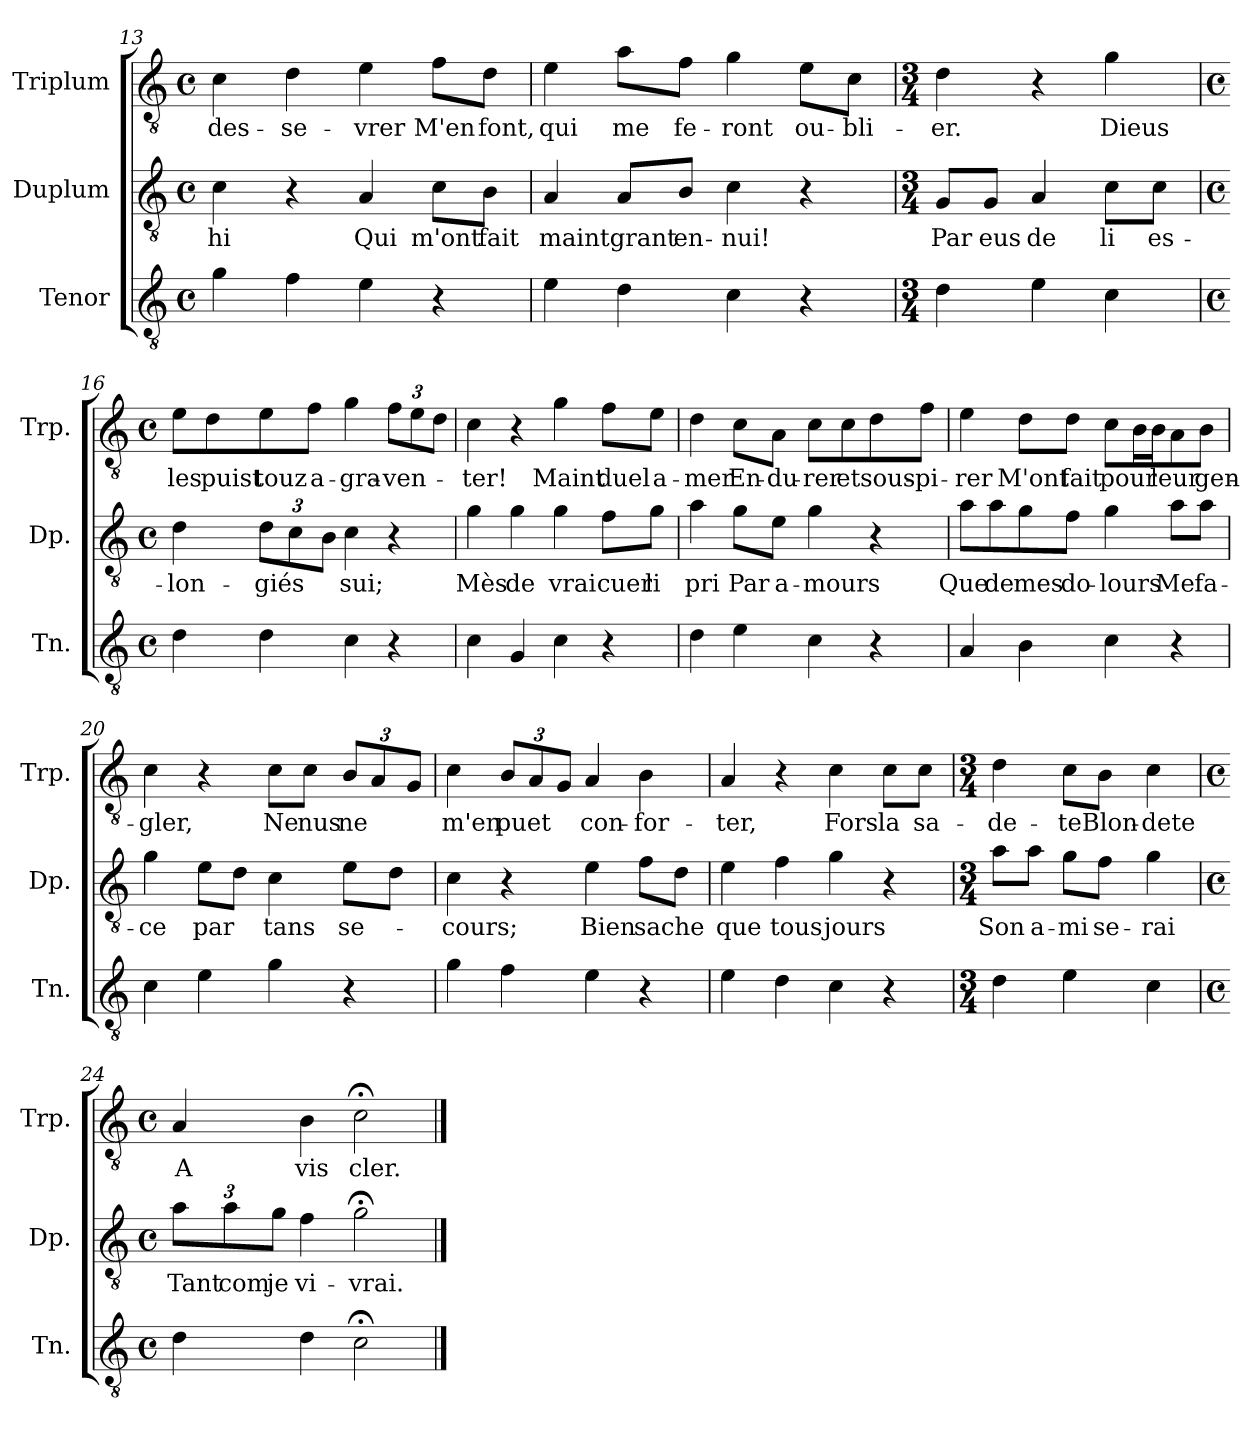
**kern	**kern	**text	**kern	**text
*part3	*part2	*part2	*part1	*part1
*staff3	*staff2	*staff2	*staff1	*staff1
*I"Tenor	*I"Duplum	*	*I"Triplum	*
*I'Tn.	*I'Dp.	*	*I'Trp.	*
*clefGv2	*clefGv2	*	*clefGv2	*
*k[]	*k[]	*	*k[]	*
*M4/4	*M4/4	*	*M4/4	*
*met(c)	*met(c)	*	*met(c)	*
=13	=13	=13	=13	=13
!	!	!LO:LY:b	!	!LO:LY:b
4g\	4c\	-hi	4c\	des-
!	!	!	!	!LO:LY:b
4f\	4r	.	4d\	-se-
!	!	!LO:LY:b	!	!LO:LY:b
4e\	4A/	Qui	4e\	-vrer
!	!	!LO:LY:b	!	!LO:LY:b
4r	8c\L	m'ont	8f\L	M'en
!	!	!LO:LY:b	!	!LO:LY:b
.	8B\J	fait	8d\J	font,
!!LO:LB:g=z
=14	=14	=14	=14	=14
!	!	!LO:LY:b	!	!LO:LY:b
4e\	4A/	maint	4e\	qui
!	!	!LO:LY:b	!	!LO:LY:b
4d\	8A/L	grant	8a\L	me
!	!	!LO:LY:b	!	!LO:LY:b
.	8B/J	en-	8f\J	fe-
!	!	!LO:LY:b	!	!LO:LY:b
4c\	4c\	-nui!	4g\	-ront
!	!	!	!	!LO:LY:b
4r	4r	.	8e\L	ou-
!	!	!	!	!LO:LY:b
.	.	.	8c\J	-bli-
=15	=15	=15	=15	=15
*M3/4	*M3/4	*	*M3/4	*
!	!	!LO:LY:b	!	!LO:LY:b
4d\	8G/L	Par	4d\	-er.
!	!	!LO:LY:b	!	!
.	8G/J	eus	.	.
!	!	!LO:LY:b	!	!
4e\	4A/	de	4r	.
!	!	!LO:LY:b	!	!LO:LY:b
4c\	8c\L	li	4g\	Dieus
!	!	!LO:LY:b	!	!
.	8c\J	es-	.	.
=16	=16	=16	=16	=16
*M4/4	*M4/4	*	*M4/4	*
*met(c)	*met(c)	*	*met(c)	*
!	!	!LO:LY:b	!	!LO:LY:b
4d\	4d\	-lon-	8e\L	les
!	!	!	!	!LO:LY:b
.	.	.	8d\	puist
*	*Xbrackettup	*	*	*
!	!	!LO:LY:b	!	!LO:LY:b
4d\	12d\L	-giés	8e\	touz
.	12c\	.	.	.
!	!	!	!	!LO:LY:b
.	.	.	8f\J	a-
.	12B\J	.	.	.
!	!	!LO:LY:b	!	!LO:LY:b
4c\	4c\	sui;	4g\	-gra-
*	*	*	*Xbrackettup	*
!	!	!	!	!LO:LY:b
4r	4r	.	12f\L	-ven-
.	.	.	12e\	.
.	.	.	12d\J	.
=17	=17	=17	=17	=17
!	!	!LO:LY:b	!	!LO:LY:b
4c\	4g\	Mès	4c\	-ter!
!	!	!LO:LY:b	!	!
4G/	4g\	de	4r	.
!	!	!LO:LY:b	!	!LO:LY:b
4c\	4g\	vrai	4g\	Maint
!	!	!LO:LY:b	!	!LO:LY:b
4r	8f\L	cuer	8f\L	duel
!	!	!LO:LY:b	!	!LO:LY:b
.	8g\J	li	8e\J	a-
!!LO:LB:g=z
=18	=18	=18	=18	=18
!	!	!LO:LY:b	!	!LO:LY:b
4d\	4a\	pri	4d\	-mer
!	!	!LO:LY:b	!	!LO:LY:b
4e\	8g\L	Par	8c\L	En-
!	!	!LO:LY:b	!	!LO:LY:b
.	8e\J	a-	8A\J	-du-
!	!	!LO:LY:b	!	!LO:LY:b
4c\	4g\	-mours	8c\L	-rer
!	!	!	!	!LO:LY:b
.	.	.	8c\	et
!	!	!	!	!LO:LY:b
4r	4r	.	8d\	sous-
!	!	!	!	!LO:LY:b
.	.	.	8f\J	-pi-
=19	=19	=19	=19	=19
!	!	!LO:LY:b	!	!LO:LY:b
4A/	8a\L	Que	4e\	-rer
!	!	!LO:LY:b	!	!
.	8a\	de	.	.
!	!	!LO:LY:b	!	!LO:LY:b
4B\	8g\	mes	8d\L	M'ont
!	!	!LO:LY:b	!	!LO:LY:b
.	8f\J	do-	8d\J	fait
!	!	!LO:LY:b	!	!LO:LY:b
4c\	4g\	-lours	8c\L	pour
*	*	*	*tremolo	*
.	.	.	16B\	.
.	.	.	16B\	.
*	*	*	*Xtremolo	*
!	!	!LO:LY:b	!	!LO:LY:b
4r	8a\L	Me	8A\	leur
!	!	!LO:LY:b	!	!LO:LY:b
.	8a\J	fa-	8B\J	gen-
=20	=20	=20	=20	=20
!	!	!LO:LY:b	!	!LO:LY:b
4c\	4g\	-ce	4c\	-gler,
!	!	!LO:LY:b	!	!
4e\	8e\L	par	4r	.
.	8d\J	.	.	.
!	!	!LO:LY:b	!	!LO:LY:b
4g\	4c\	tans	8c\L	Ne
!	!	!	!	!LO:LY:b
.	.	.	8c\J	nus
!	!	!LO:LY:b	!	!LO:LY:b
4r	8e\L	se-	12B/L	ne
.	.	.	12A/	.
.	8d\J	.	.	.
.	.	.	12G/J	.
!!LO:LB:g=z
=21	=21	=21	=21	=21
!	!	!LO:LY:b	!	!LO:LY:b
4g\	4c\	-cours;	4c\	m'en
!	!	!	!	!LO:LY:b
4f\	4r	.	12B/L	puet
.	.	.	12A/	.
.	.	.	12G/J	.
!	!	!LO:LY:b	!	!LO:LY:b
4e\	4e\	Bien	4A/	con-
!	!	!LO:LY:b	!	!LO:LY:b
4r	8f\L	sache	4B\	-for-
.	8d\J	.	.	.
=22	=22	=22	=22	=22
!	!	!LO:LY:b	!	!LO:LY:b
4e\	4e\	que	4A/	-ter,
!	!	!LO:LY:b	!	!
4d\	4f\	tous	4r	.
!	!	!LO:LY:b	!	!LO:LY:b
4c\	4g\	jours	4c\	Fors
!	!	!	!	!LO:LY:b
4r	4r	.	8c\L	la
!	!	!	!	!LO:LY:b
.	.	.	8c\J	sa-
=23	=23	=23	=23	=23
*M3/4	*M3/4	*	*M3/4	*
!	!	!LO:LY:b	!	!LO:LY:b
4d\	8a\L	Son	4d\	-de-
!	!	!LO:LY:b	!	!
.	8a\J	a-	.	.
!	!	!LO:LY:b	!	!LO:LY:b
4e\	8g\L	-mi	8c\L	-te
!	!	!LO:LY:b	!	!LO:LY:b
.	8f\J	se-	8B\J	Blon-
!	!	!LO:LY:b	!	!LO:LY:b
4c\	4g\	-rai	4c\	-dete
=24	=24	=24	=24	=24
*M4/4	*M4/4	*	*M4/4	*
*met(c)	*met(c)	*	*met(c)	*
!	!	!LO:LY:b	!	!LO:LY:b
4d\	12a\L	Tant	4A/	A
!	!	!LO:LY:b	!	!
.	12a\	com	.	.
!	!	!LO:LY:b	!	!
.	12g\J	je	.	.
!	!	!LO:LY:b	!	!LO:LY:b
4d\	4f\	vi-	4B\	vis
!	!	!LO:LY:b	!	!LO:LY:b
2c;<\	2g;<\	-vrai.	2c;<\	cler.
==	==	==	==	==
*-	*-	*-	*-	*-
